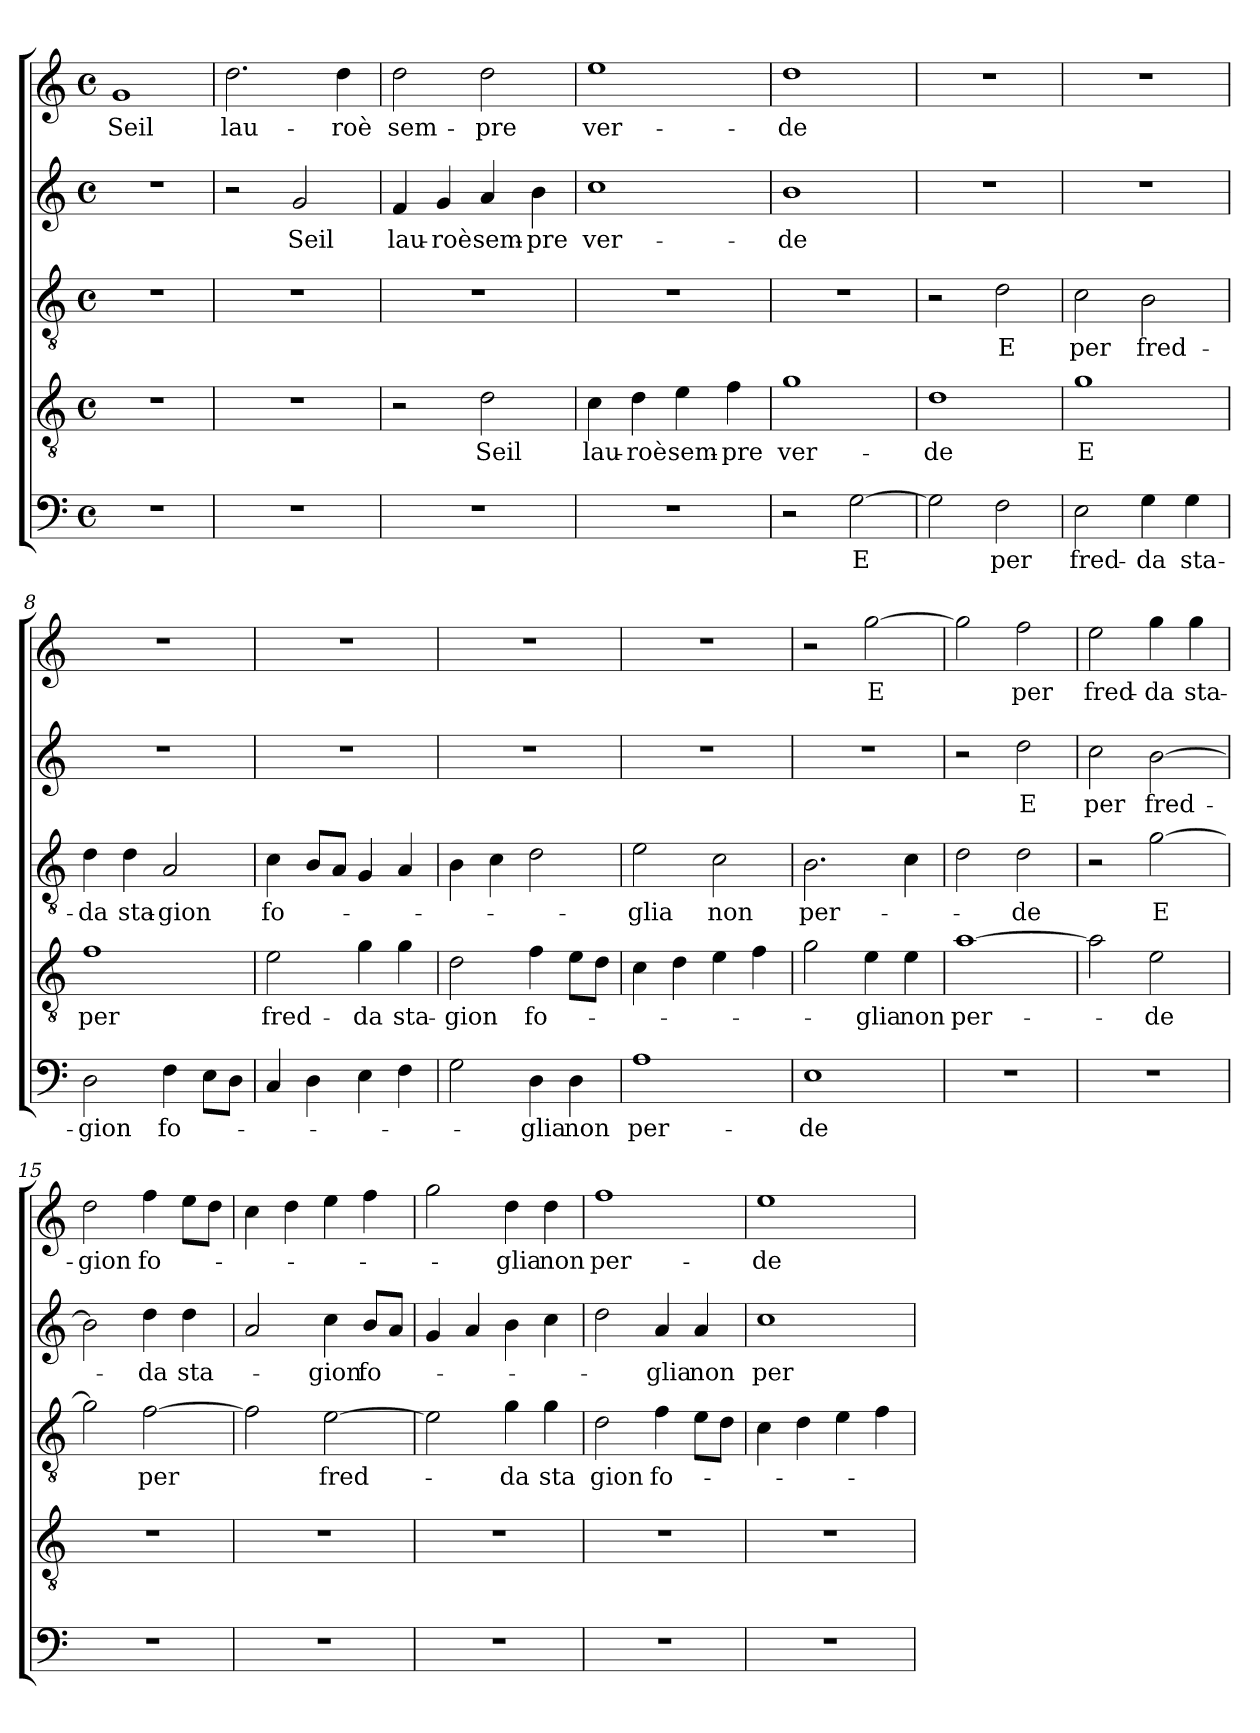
**kern	**text	**kern	**text	**kern	**text	**kern	**text	**kern	**text
*part5	*part5	*part4	*part4	*part3	*part3	*part2	*part2	*part1	*part1
*staff5	*staff5	*staff4	*staff4	*staff3	*staff3	*staff2	*staff2	*staff1	*staff1
*clefF4	*	*clefGv2	*	*clefGv2	*	*clefG2	*	*clefG2	*
*k[]	*	*k[]	*	*k[]	*	*k[]	*	*k[]	*
*C:	*	*C:	*	*C:	*	*C:	*	*C:	*
*M4/4	*	*M4/4	*	*M4/4	*	*M4/4	*	*M4/4	*
*met(c)	*	*met(c)	*	*met(c)	*	*met(c)	*	*met(c)	*
=1	=1	=1	=1	=1	=1	=1	=1	=1	=1
1r	.	1r	.	1r	.	1r	.	1g	Seil
=2	=2	=2	=2	=2	=2	=2	=2	=2	=2
1r	.	1r	.	1r	.	2r	.	2.dd\	lau-
.	.	.	.	.	.	2g/	Seil	.	.
.	.	.	.	.	.	.	.	4dd\	-roè
=3	=3	=3	=3	=3	=3	=3	=3	=3	=3
1r	.	2r	.	1r	.	4f/	lau-	2dd\	sem-
.	.	.	.	.	.	4g/	-roè	.	.
.	.	2d\	Seil	.	.	4a/	sem-	2dd\	-pre
.	.	.	.	.	.	4b\	-pre	.	.
=4	=4	=4	=4	=4	=4	=4	=4	=4	=4
1r	.	4c\	lau-	1r	.	1cc	ver-	1ee	ver-
.	.	4d\	-roè	.	.	.	.	.	.
.	.	4e\	sem-	.	.	.	.	.	.
.	.	4f\	-pre	.	.	.	.	.	.
=5	=5	=5	=5	=5	=5	=5	=5	=5	=5
2r	.	1g	ver-	1r	.	1b	-de	1dd	-de
[2G\	E	.	.	.	.	.	.	.	.
!!LO:LB:g=z
=6	=6	=6	=6	=6	=6	=6	=6	=6	=6
2G\]	.	1d	-de	2r	.	1r	.	1r	.
2F\	per	.	.	2d\	E	.	.	.	.
=7	=7	=7	=7	=7	=7	=7	=7	=7	=7
2E\	fred-	1g	E	2c\	per	1r	.	1r	.
4G\	-da	.	.	2B\	fred-	.	.	.	.
4G\	sta-	.	.	.	.	.	.	.	.
=8	=8	=8	=8	=8	=8	=8	=8	=8	=8
2D\	-gion	1f	per	4d\	-da	1r	.	1r	.
.	.	.	.	4d\	sta-	.	.	.	.
4F\	fo-	.	.	2A/	-gion	.	.	.	.
8E\L	.	.	.	.	.	.	.	.	.
8D\J	.	.	.	.	.	.	.	.	.
=9	=9	=9	=9	=9	=9	=9	=9	=9	=9
4C/	.	2e\	fred-	4c\	fo-	1r	.	1r	.
4D\	.	.	.	8B/L	.	.	.	.	.
.	.	.	.	8A/J	.	.	.	.	.
4E\	.	4g\	-da	4G/	.	.	.	.	.
4F\	.	4g\	sta-	4A/	.	.	.	.	.
=10	=10	=10	=10	=10	=10	=10	=10	=10	=10
2G\	.	2d\	-gion	4B\	.	1r	.	1r	.
.	.	.	.	4c\	.	.	.	.	.
4D\	-glia	4f\	fo-	2d\	.	.	.	.	.
4D\	non	8e\L	.	.	.	.	.	.	.
.	.	8d\J	.	.	.	.	.	.	.
!!LO:LB:g=z
=11	=11	=11	=11	=11	=11	=11	=11	=11	=11
1A	per-	4c\	.	2e\	-glia	1r	.	1r	.
.	.	4d\	.	.	.	.	.	.	.
.	.	4e\	.	2c\	non	.	.	.	.
.	.	4f\	.	.	.	.	.	.	.
=12	=12	=12	=12	=12	=12	=12	=12	=12	=12
1E	-de	2g\	.	2.B\	per-	1r	.	2r	.
.	.	4e\	-glia	.	.	.	.	[2gg\	E
.	.	4e\	non	4c\	.	.	.	.	.
=13	=13	=13	=13	=13	=13	=13	=13	=13	=13
1r	.	[1a	per-	2d\	.	2r	.	2gg\]	.
.	.	.	.	2d\	-de	2dd\	E	2ff\	per
=14	=14	=14	=14	=14	=14	=14	=14	=14	=14
1r	.	2a\]	.	2r	.	2cc\	per	2ee\	fred-
.	.	2e\	-de	[2g\	E	[2b\	fred-	4gg\	-da
.	.	.	.	.	.	.	.	4gg\	sta-
=15	=15	=15	=15	=15	=15	=15	=15	=15	=15
1r	.	1r	.	2g\]	.	2b\]	.	2dd\	-gion
.	.	.	.	[2f\	per	4dd\	-da	4ff\	fo-
.	.	.	.	.	.	4dd\	sta-	8ee\L	.
.	.	.	.	.	.	.	.	8dd\J	.
!!LO:PB:g=z
=16	=16	=16	=16	=16	=16	=16	=16	=16	=16
1r	.	1r	.	2f\]	.	2a/	.	4cc\	.
.	.	.	.	.	.	.	.	4dd\	.
.	.	.	.	[2e\	fred-	4cc\	-gion	4ee\	.
.	.	.	.	.	.	8b/L	fo-	4ff\	.
.	.	.	.	.	.	8a/J	.	.	.
=17	=17	=17	=17	=17	=17	=17	=17	=17	=17
1r	.	1r	.	2e\]	.	4g/	.	2gg\	.
.	.	.	.	.	.	4a/	.	.	.
.	.	.	.	4g\	-da	4b\	.	4dd\	-glia
.	.	.	.	4g\	sta	4cc\	.	4dd\	non
=18	=18	=18	=18	=18	=18	=18	=18	=18	=18
1r	.	1r	.	2d\	gion	2dd\	.	1ff	per-
.	.	.	.	4f\	fo-	4a/	-glia	.	.
.	.	.	.	8e\L	.	4a/	non	.	.
.	.	.	.	8d\J	.	.	.	.	.
=19	=19	=19	=19	=19	=19	=19	=19	=19	=19
1r	.	1r	.	4c\	.	1cc	per-	1ee	-de
.	.	.	.	4d\	.	.	.	.	.
.	.	.	.	4e\	.	.	.	.	.
.	.	.	.	4f\	.	.	.	.	.
=	=	=	=	=	=	=	=	=	=
*-	*-	*-	*-	*-	*-	*-	*-	*-	*-
